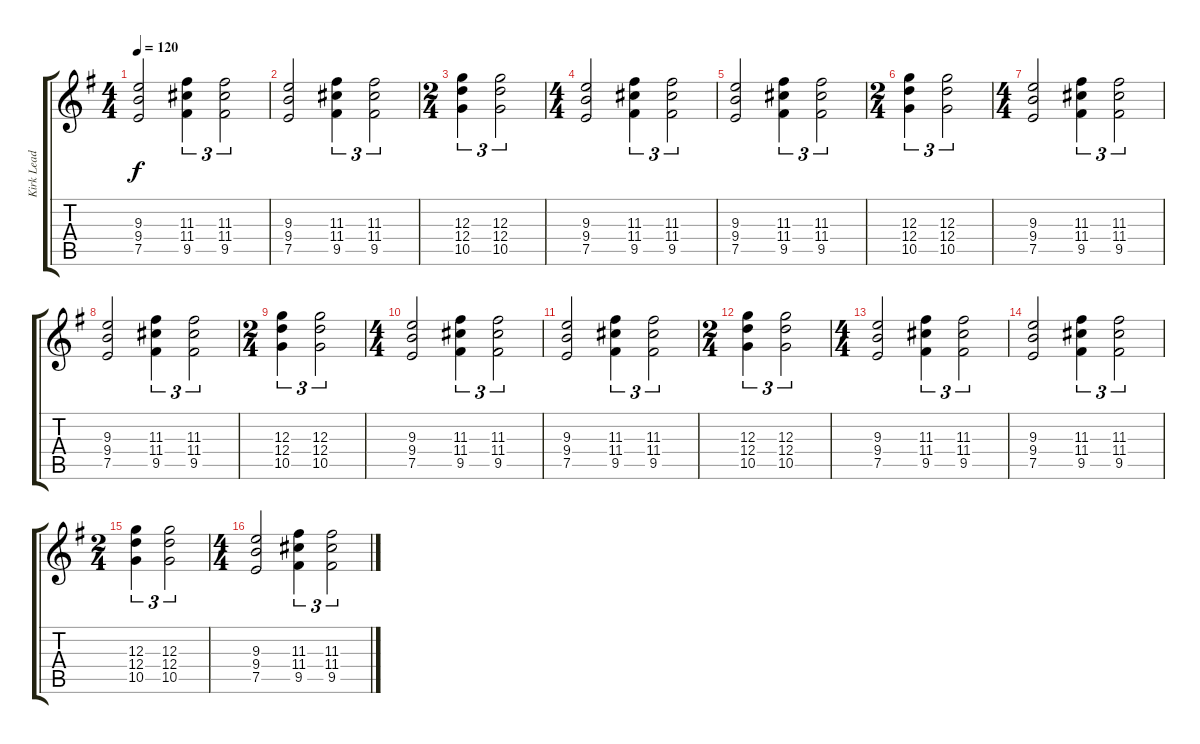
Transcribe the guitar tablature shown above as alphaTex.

\track ("Kirk Lead" "Kirk Lead") {instrument distortionguitar}
\staff {score tabs}
\tuning (E4 B3 G3 D3 A2 E2) {hide}
\ts (4 4)
\tempo 120
\clef g2
\ks g
(9.3 9.4 7.5).2{dy f} (11.3 11.4 9.5).4{tu (3 2)} (11.3 11.4 9.5).2{tu (3 2)} |
(9.3 9.4 7.5).2 (11.3 11.4 9.5).4{tu (3 2)} (11.3 11.4 9.5).2{tu (3 2)} |
\ts (2 4)
(12.3 12.4 10.5).4{tu (3 2)} (12.3 12.4 10.5).2{tu (3 2)} |
\ts (4 4)
(9.3 9.4 7.5).2 (11.3 11.4 9.5).4{tu (3 2)} (11.3 11.4 9.5).2{tu (3 2)} |
(9.3 9.4 7.5).2 (11.3 11.4 9.5).4{tu (3 2)} (11.3 11.4 9.5).2{tu (3 2)} |
\ts (2 4)
(12.3 12.4 10.5).4{tu (3 2)} (12.3 12.4 10.5).2{tu (3 2)} |
\ts (4 4)
(9.3 9.4 7.5).2 (11.3 11.4 9.5).4{tu (3 2)} (11.3 11.4 9.5).2{tu (3 2)} |
(9.3 9.4 7.5).2 (11.3 11.4 9.5).4{tu (3 2)} (11.3 11.4 9.5).2{tu (3 2)} |
\ts (2 4)
(12.3 12.4 10.5).4{tu (3 2)} (12.3 12.4 10.5).2{tu (3 2)} |
\ts (4 4)
(9.3 9.4 7.5).2 (11.3 11.4 9.5).4{tu (3 2)} (11.3 11.4 9.5).2{tu (3 2)} |
(9.3 9.4 7.5).2 (11.3 11.4 9.5).4{tu (3 2)} (11.3 11.4 9.5).2{tu (3 2)} |
\ts (2 4)
(12.3 12.4 10.5).4{tu (3 2)} (12.3 12.4 10.5).2{tu (3 2)} |
\ts (4 4)
(9.3 9.4 7.5).2 (11.3 11.4 9.5).4{tu (3 2)} (11.3 11.4 9.5).2{tu (3 2)} |
(9.3 9.4 7.5).2 (11.3 11.4 9.5).4{tu (3 2)} (11.3 11.4 9.5).2{tu (3 2)} |
\ts (2 4)
(12.3 12.4 10.5).4{tu (3 2)} (12.3 12.4 10.5).2{tu (3 2)} |
\ts (4 4)
(9.3 9.4 7.5).2 (11.3 11.4 9.5).4{tu (3 2)} (11.3 11.4 9.5).2{tu (3 2)}
